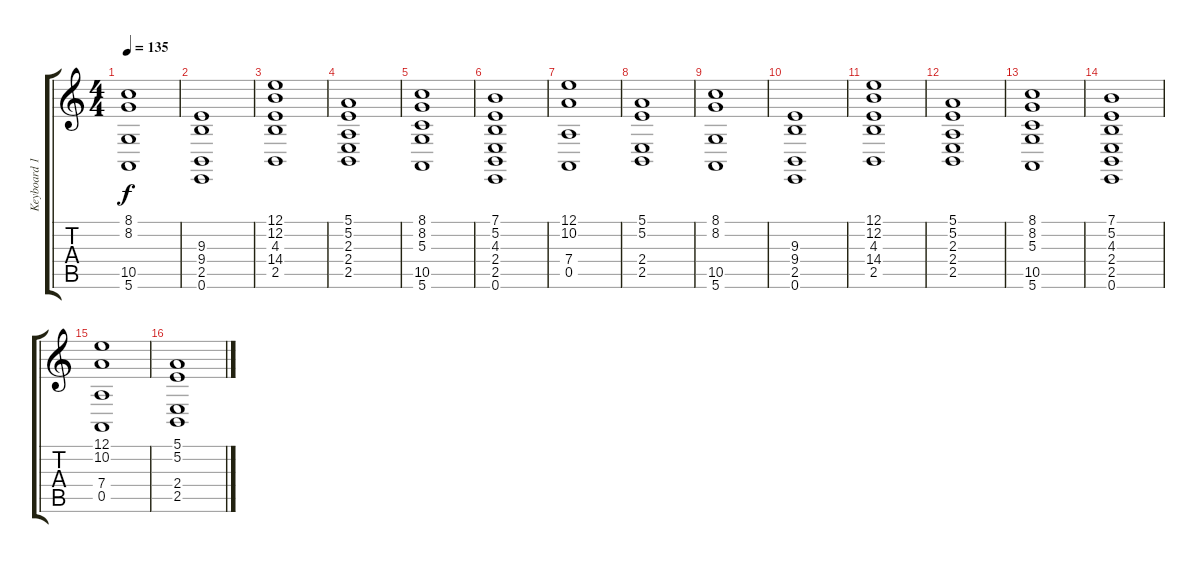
\track ("Keyboard 1" "Keyboard 1") {instrument stringensemble2}
\staff {score tabs}
\tuning (E4 B3 G3 D3 A2 E2) {hide}
\ts (4 4)
\tempo 135
\clef g2
\ks c
(8.1 8.2 10.5 5.6).1{dy f} |
(9.3 9.4 2.5 0.6).1 |
(12.1 12.2 4.3 14.4 2.5).1 |
(5.1 5.2 2.3 2.4 2.5).1 |
(8.1 8.2 5.3 10.5 5.6).1 |
(7.1 5.2 4.3 2.4 2.5 0.6).1 |
(12.1 10.2 7.4 0.5).1 |
(5.1 5.2 2.4 2.5).1 |
(8.1 8.2 10.5 5.6).1 |
(9.3 9.4 2.5 0.6).1 |
(12.1 12.2 4.3 14.4 2.5).1 |
(5.1 5.2 2.3 2.4 2.5).1 |
(8.1 8.2 5.3 10.5 5.6).1 |
(7.1 5.2 4.3 2.4 2.5 0.6).1 |
(12.1 10.2 7.4 0.5).1 |
(5.1 5.2 2.4 2.5).1
